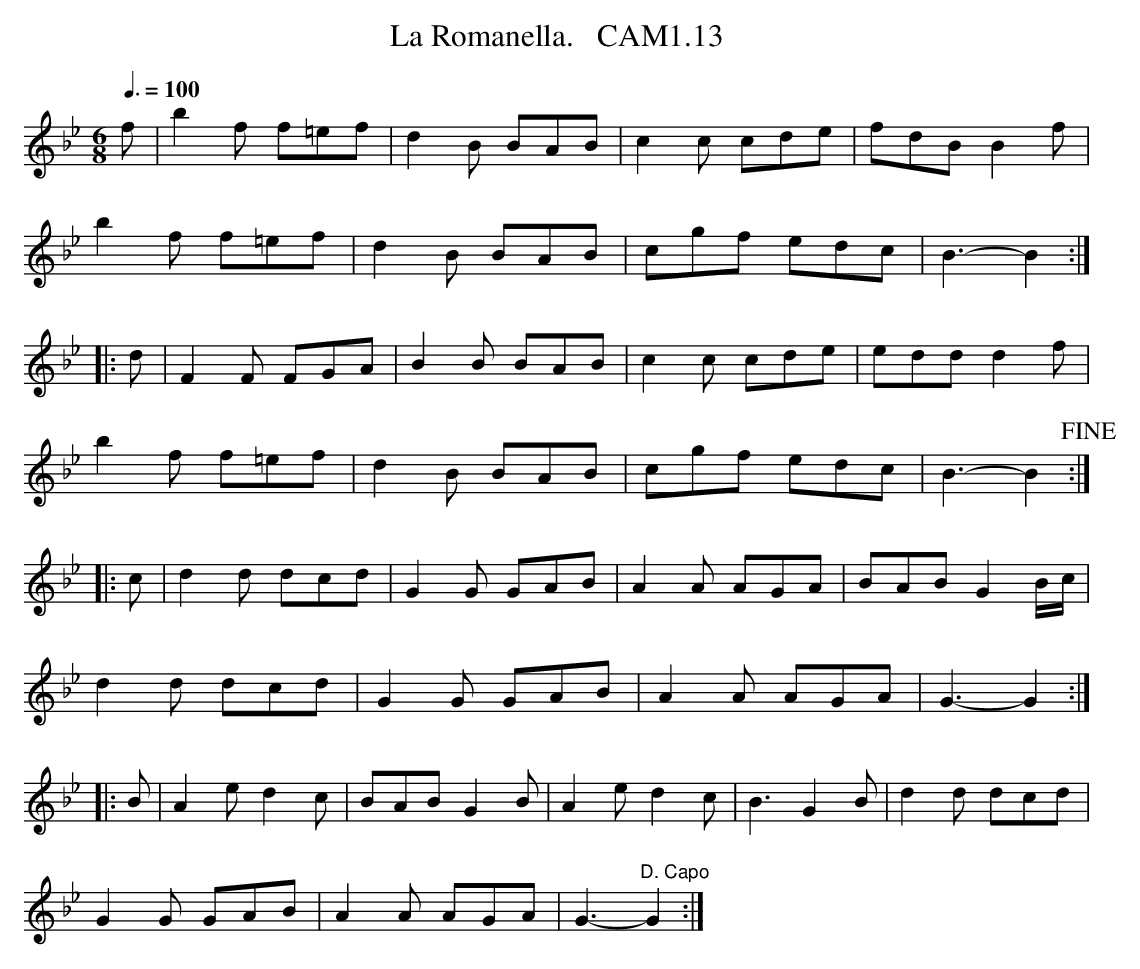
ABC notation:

X:1
T:Romanella.   CAM1.13, La
M:6/8
L:1/8
Q:3/8=100
K:Bb
f|b2f f=ef|d2B BAB|c2c cde|fdB B2f|
b2f f=ef|d2B BAB|cgf edc|B3-B2 :|
|:d|F2F FGA|B2B BAB|c2c cde|edd d2f|
b2f f=ef|d2B BAB|cgf edc|B3-B2 !fine!:|
|: c|d2d dcd|G2G GAB|A2A AGA|BAB G2 B/c/|
d2d dcd|G2G GAB|A2A AGA|G3-G2 :|
|: B|A2e d2c|BAB G2B|A2e d2c|B3 G2B|d2d dcd|
G2G GAB|A2A AGA|G3-"^D. Capo"G2 :|
